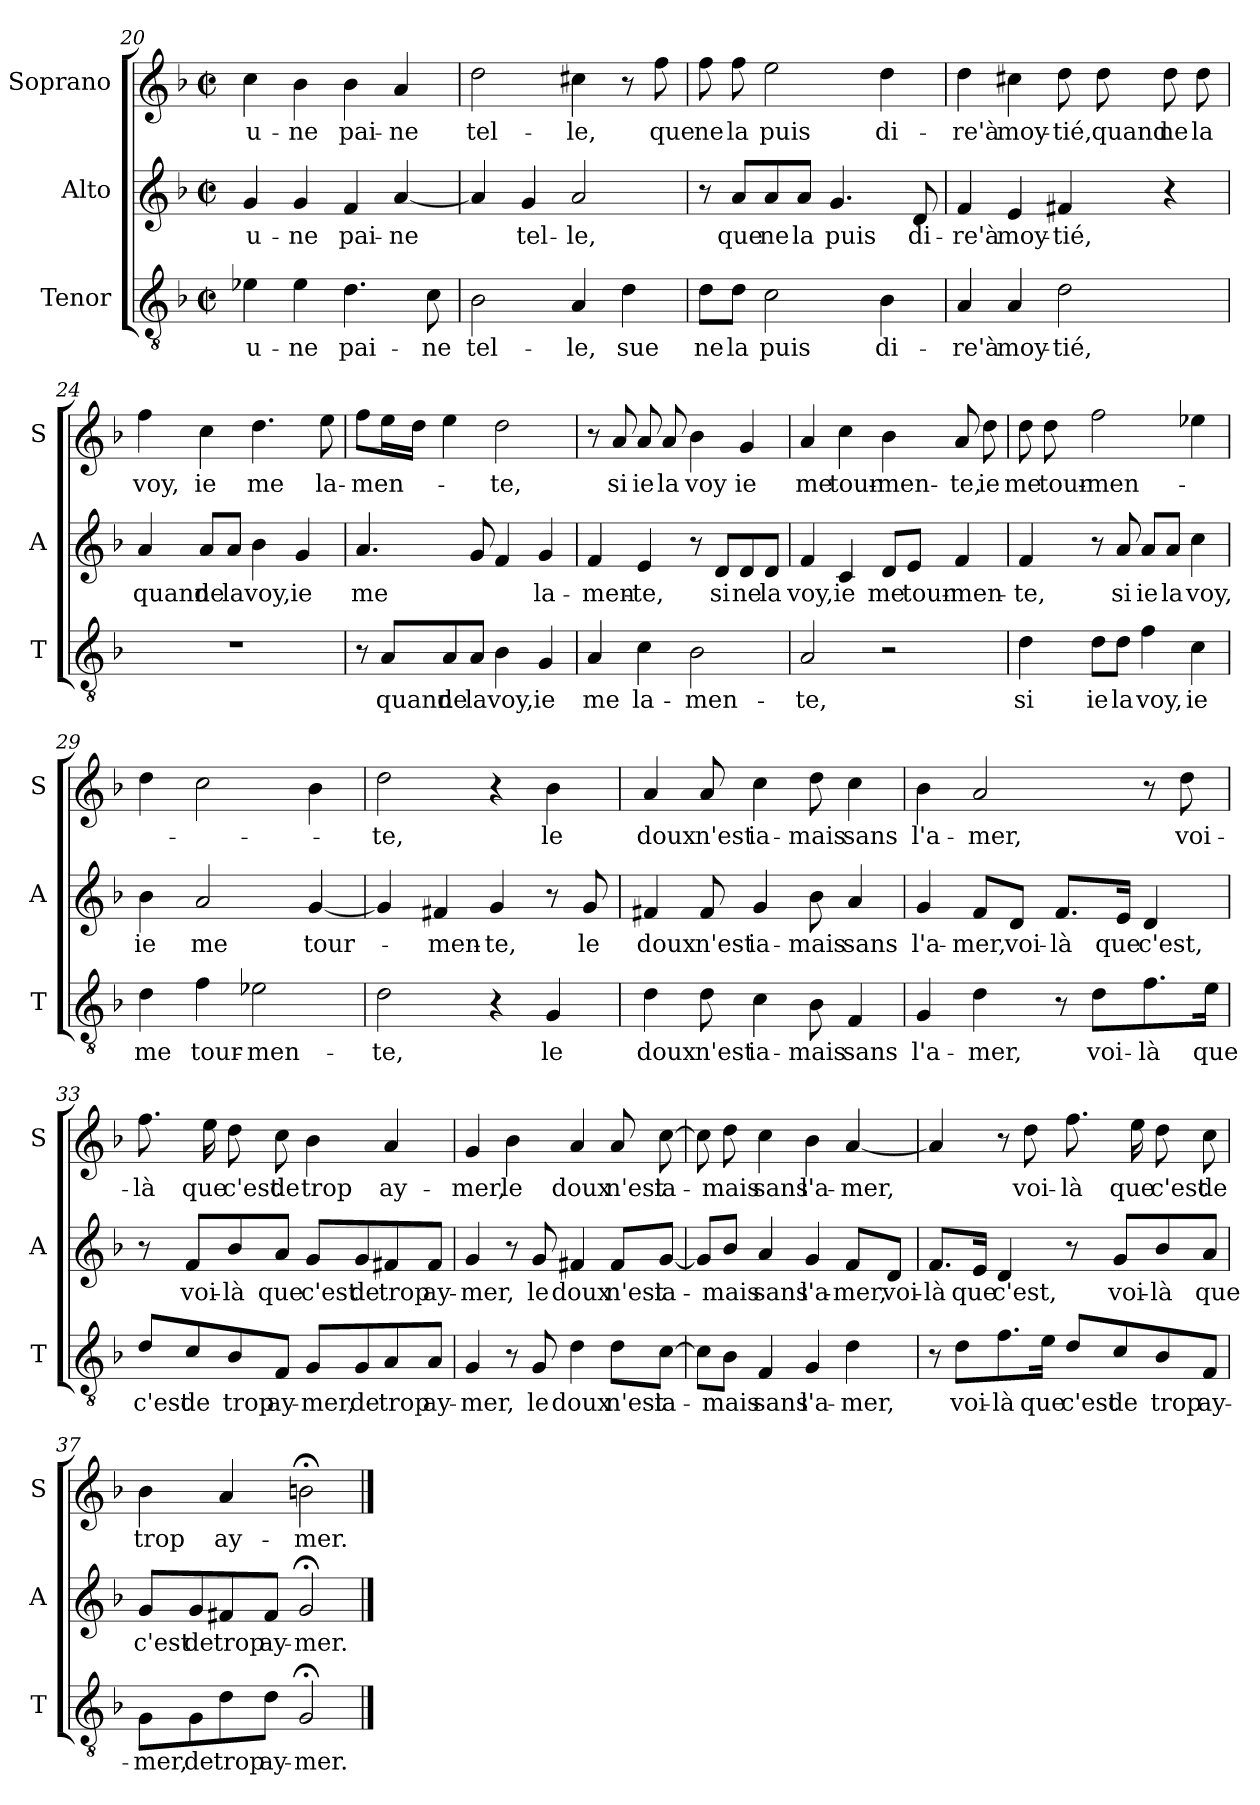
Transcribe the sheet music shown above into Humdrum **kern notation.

**kern	**text	**kern	**text	**kern	**text
*part3	*part3	*part2	*part2	*part1	*part1
*staff3	*staff3	*staff2	*staff2	*staff1	*staff1
*I"Tenor	*	*I"Alto	*	*I"Soprano	*
*I'T	*	*I'A	*	*I'S	*
!!LO:LB:g=z
*clefGv2	*	*clefG2	*	*clefG2	*
*k[b-]	*	*k[b-]	*	*k[b-]	*
*F:	*	*F:	*	*F:	*
*M2/2	*	*M2/2	*	*M2/2	*
*met(c|)	*	*met(c|)	*	*met(c|)	*
=20	=20	=20	=20	=20	=20
!	!LO:LY:b	!	!LO:LY:b	!	!LO:LY:b
4e-X\	u-	4g/	u-	4cc\	u-
!	!LO:LY:b	!	!LO:LY:b	!	!LO:LY:b
4e-\	-ne	4g/	-ne	4b-\	-ne
!	!LO:LY:b	!	!LO:LY:b	!	!LO:LY:b
4.d\	pai-	4f/	pai-	4b-\	pai-
!	!	!	!LO:LY:b	!	!LO:LY:b
.	.	[4a/	-ne	4a/	-ne
!	!LO:LY:b	!	!	!	!
8c\	-ne	.	.	.	.
=21	=21	=21	=21	=21	=21
!	!LO:LY:b	!	!	!	!LO:LY:b
2B-\	tel-	4a/]	.	2dd\	tel-
!	!	!	!LO:LY:b	!	!
.	.	4g/	tel-	.	.
!	!LO:LY:b	!	!LO:LY:b	!	!LO:LY:b
4A/	-le,	2a/	-le,	4cc#X\	-le,
!	!LO:LY:b	!	!	!	!
4d\	sue	.	.	8r	.
!	!	!	!	!	!LO:LY:b
.	.	.	.	8ff\	que
=22	=22	=22	=22	=22	=22
!	!LO:LY:b	!	!	!	!LO:LY:b
8d\L	ne	8r	.	8ff\	ne
!	!LO:LY:b	!	!LO:LY:b	!	!LO:LY:b
8d\J	la	8a/L	que	8ff\	la
!	!LO:LY:b	!	!LO:LY:b	!	!LO:LY:b
2c\	puis	8a/	ne	2ee\	puis
!	!	!	!LO:LY:b	!	!
.	.	8a/J	la	.	.
!	!	!	!LO:LY:b	!	!
.	.	4.g/	puis	.	.
!	!LO:LY:b	!	!	!	!LO:LY:b
4B-\	di-	.	.	4dd\	di-
!	!	!	!LO:LY:b	!	!
.	.	8d/	di-	.	.
=23	=23	=23	=23	=23	=23
!	!LO:LY:b	!	!LO:LY:b	!	!LO:LY:b
4A/	-re'à	4f/	-re'à	4dd\	-re'à
!	!LO:LY:b	!	!LO:LY:b	!	!LO:LY:b
4A/	moy-	4e/	moy-	4cc#X\	moy-
!	!LO:LY:b	!	!LO:LY:b	!	!LO:LY:b
2d\	-tié,	4f#X/	-tié,	8dd\	-tié,
!	!	!	!	!	!LO:LY:b
.	.	.	.	8dd\	quand
!	!	!	!	!	!LO:LY:b
.	.	4r	.	8dd\	ne
!	!	!	!	!	!LO:LY:b
.	.	.	.	8dd\	la
!!LO:LB:g=z
=24	=24	=24	=24	=24	=24
!	!	!	!LO:LY:b	!	!LO:LY:b
1r	.	4a/	quand	4ff\	voy,
!	!	!	!LO:LY:b	!	!LO:LY:b
.	.	8a/L	ne	4cc\	ie
!	!	!	!LO:LY:b	!	!
.	.	8a/J	la	.	.
!	!	!	!LO:LY:b	!	!LO:LY:b
.	.	4b-\	voy,	4.dd\	me
!	!	!	!LO:LY:b	!	!
.	.	4g/	ie	.	.
!	!	!	!	!	!LO:LY:b
.	.	.	.	8ee\	la-
=25	=25	=25	=25	=25	=25
!	!	!	!LO:LY:b	!	!LO:LY:b
8r	.	4.a/	me	8ff\L	-men-
!	!LO:LY:b	!	!	!	!
8A/L	quand	.	.	16ee\L	.
.	.	.	.	16dd\JJ	.
!	!LO:LY:b	!	!	!	!
8A/	ne	.	.	4ee\	.
!	!LO:LY:b	!	!	!	!
8A/J	la	8g/	.	.	.
!	!LO:LY:b	!	!	!	!LO:LY:b
4B-\	voy,	4f/	.	2dd\	-te,
!	!LO:LY:b	!	!LO:LY:b	!	!
4G/	ie	4g/	la-	.	.
=26	=26	=26	=26	=26	=26
!	!LO:LY:b	!	!LO:LY:b	!	!
4A/	me	4f/	-men-	8r	.
!	!	!	!	!	!LO:LY:b
.	.	.	.	8a/	si
!	!LO:LY:b	!	!LO:LY:b	!	!LO:LY:b
4c\	la-	4e/	-te,	8a/	ie
!	!	!	!	!	!LO:LY:b
.	.	.	.	8a/	la
!	!LO:LY:b	!	!	!	!LO:LY:b
2B-\	-men-	8r	.	4b-\	voy
!	!	!	!LO:LY:b	!	!
.	.	8d/L	si	.	.
!	!	!	!LO:LY:b	!	!LO:LY:b
.	.	8d/	ne	4g/	ie
!	!	!	!LO:LY:b	!	!
.	.	8d/J	la	.	.
=27	=27	=27	=27	=27	=27
!	!LO:LY:b	!	!LO:LY:b	!	!LO:LY:b
2A/	-te,	4f/	voy,	4a/	me
!	!	!	!LO:LY:b	!	!LO:LY:b
.	.	4c/	ie	4cc\	tour-
!	!	!	!LO:LY:b	!	!LO:LY:b
2r	.	8d/L	me	4b-\	-men-
!	!	!	!LO:LY:b	!	!
.	.	8e/J	tour-	.	.
!	!	!	!LO:LY:b	!	!LO:LY:b
.	.	4f/	-men-	8a/	-te,
!	!	!	!	!	!LO:LY:b
.	.	.	.	8dd\	ie
!!LO:LB:g=z
=28	=28	=28	=28	=28	=28
!	!LO:LY:b	!	!LO:LY:b	!	!LO:LY:b
4d\	si	4f/	-te,	8dd\	me
!	!	!	!	!	!LO:LY:b
.	.	.	.	8dd\	tour-
!	!LO:LY:b	!	!	!	!LO:LY:b
8d\L	ie	8r	.	2ff\	-men-
!	!LO:LY:b	!	!LO:LY:b	!	!
8d\J	la	8a/	si	.	.
!	!LO:LY:b	!	!LO:LY:b	!	!
4f\	voy,	8a/L	ie	.	.
!	!	!	!LO:LY:b	!	!
.	.	8a/J	la	.	.
!	!LO:LY:b	!	!LO:LY:b	!	!
4c\	ie	4cc\	voy,	4ee-X\	.
=29	=29	=29	=29	=29	=29
!	!LO:LY:b	!	!LO:LY:b	!	!
4d\	me	4b-\	ie	4dd\	.
!	!LO:LY:b	!	!LO:LY:b	!	!
4f\	tour-	2a/	me	2cc\	.
!	!LO:LY:b	!	!	!	!
2e-X\	-men-	.	.	.	.
!	!	!	!LO:LY:b	!	!
.	.	[4g/	tour-	4b-\	.
=30	=30	=30	=30	=30	=30
!	!LO:LY:b	!	!	!	!LO:LY:b
2d\	-te,	4g/]	.	2dd\	-te,
!	!	!	!LO:LY:b	!	!
.	.	4f#X/	-men-	.	.
!	!	!	!LO:LY:b	!	!
4r	.	4g/	-te,	4r	.
!	!LO:LY:b	!	!	!	!LO:LY:b
4G/	le	8r	.	4b-\	le
!	!	!	!LO:LY:b	!	!
.	.	8g/	le	.	.
=31	=31	=31	=31	=31	=31
!	!LO:LY:b	!	!LO:LY:b	!	!LO:LY:b
4d\	doux	4f#X/	doux	4a/	doux
!	!LO:LY:b	!	!LO:LY:b	!	!LO:LY:b
8d\	n'est	8f#/	n'est	8a/	n'est
!	!LO:LY:b	!	!LO:LY:b	!	!LO:LY:b
4c\	ia-	4g/	ia-	4cc\	ia-
!	!LO:LY:b	!	!LO:LY:b	!	!LO:LY:b
8B-\	-mais	8b-\	-mais	8dd\	-mais
!	!LO:LY:b	!	!LO:LY:b	!	!LO:LY:b
4F/	sans	4a/	sans	4cc\	sans
!!LO:PB:g=z
=32	=32	=32	=32	=32	=32
!	!LO:LY:b	!	!LO:LY:b	!	!LO:LY:b
4G/	l'a-	4g/	l'a-	4b-\	l'a-
!	!LO:LY:b	!	!LO:LY:b	!	!LO:LY:b
4d\	-mer,	8f/L	-mer,	2a/	-mer,
!	!	!	!LO:LY:b	!	!
.	.	8d/J	voi-	.	.
!	!	!	!LO:LY:b	!	!
8r	.	8.f/L	-là	.	.
!	!LO:LY:b	!	!	!	!
8d\L	voi-	.	.	.	.
!	!	!	!LO:LY:b	!	!
.	.	16e/Jk	que	.	.
!	!LO:LY:b	!	!LO:LY:b	!	!
8.f\	-là	4d/	c'est,	8r	.
!	!	!	!	!	!LO:LY:b
.	.	.	.	8dd\	voi-
!	!LO:LY:b	!	!	!	!
16e\Jk	que	.	.	.	.
=33	=33	=33	=33	=33	=33
!	!LO:LY:b	!	!	!	!LO:LY:b
8d/L	c'est	8r	.	8.ff\	-là
!	!LO:LY:b	!	!LO:LY:b	!	!
8c/	de	8f/L	voi-	.	.
!	!	!	!	!	!LO:LY:b
.	.	.	.	16ee\	que
!	!LO:LY:b	!	!LO:LY:b	!	!LO:LY:b
8B-/	trop	8b-/	-là	8dd\	c'est
!	!LO:LY:b	!	!LO:LY:b	!	!LO:LY:b
8F/J	ay-	8a/J	que	8cc\	de
!	!LO:LY:b	!	!LO:LY:b	!	!LO:LY:b
8G/L	-mer,	8g/L	c'est	4b-\	trop
!	!LO:LY:b	!	!LO:LY:b	!	!
8G/	de	8g/	de	.	.
!	!LO:LY:b	!	!LO:LY:b	!	!LO:LY:b
8A/	trop	8f#X/	trop	4a/	ay-
!	!LO:LY:b	!	!LO:LY:b	!	!
8A/J	ay-	8f#/J	ay-	.	.
=34	=34	=34	=34	=34	=34
!	!LO:LY:b	!	!LO:LY:b	!	!LO:LY:b
4G/	-mer,	4g/	-mer,	4g/	-mer,
!	!	!	!	!	!LO:LY:b
8r	.	8r	.	4b-\	le
!	!LO:LY:b	!	!LO:LY:b	!	!
8G/	le	8g/	le	.	.
!	!LO:LY:b	!	!LO:LY:b	!	!LO:LY:b
4d\	doux	4f#X/	doux	4a/	doux
!	!LO:LY:b	!	!LO:LY:b	!	!LO:LY:b
8d\L	n'est	8f#/L	n'est	8a/	n'est
!	!LO:LY:b	!	!LO:LY:b	!	!LO:LY:b
[8c\J	ia-	[8g/J	ia-	[8cc\	ia-
!!LO:LB:g=z
=35	=35	=35	=35	=35	=35
8c\L]	.	8g/L]	.	8cc\]	.
!	!LO:LY:b	!	!LO:LY:b	!	!LO:LY:b
8B-\J	-mais	8b-/J	-mais	8dd\	-mais
!	!LO:LY:b	!	!LO:LY:b	!	!LO:LY:b
4F/	sans	4a/	sans	4cc\	sans
!	!LO:LY:b	!	!LO:LY:b	!	!LO:LY:b
4G/	l'a-	4g/	l'a-	4b-\	l'a-
!	!LO:LY:b	!	!LO:LY:b	!	!LO:LY:b
4d\	-mer,	8f/L	-mer,	[4a/	-mer,
!	!	!	!LO:LY:b	!	!
.	.	8d/J	voi-	.	.
=36	=36	=36	=36	=36	=36
!	!	!	!LO:LY:b	!	!
8r	.	8.f/L	-là	4a/]	.
!	!LO:LY:b	!	!	!	!
8d\L	voi-	.	.	.	.
!	!	!	!LO:LY:b	!	!
.	.	16e/Jk	que	.	.
!	!LO:LY:b	!	!LO:LY:b	!	!
8.f\	-là	4d/	c'est,	8r	.
!	!	!	!	!	!LO:LY:b
.	.	.	.	8dd\	voi-
!	!LO:LY:b	!	!	!	!
16e\Jk	que	.	.	.	.
!	!LO:LY:b	!	!	!	!LO:LY:b
8d/L	c'est	8r	.	8.ff\	-là
!	!LO:LY:b	!	!LO:LY:b	!	!
8c/	de	8g/L	voi-	.	.
!	!	!	!	!	!LO:LY:b
.	.	.	.	16ee\	que
!	!LO:LY:b	!	!LO:LY:b	!	!LO:LY:b
8B-/	trop	8b-/	-là	8dd\	c'est
!	!LO:LY:b	!	!LO:LY:b	!	!LO:LY:b
8F/J	ay-	8a/J	que	8cc\	de
=37	=37	=37	=37	=37	=37
!	!LO:LY:b	!	!LO:LY:b	!	!LO:LY:b
8G\L	-mer,	8g/L	c'est	4b-\	trop
!	!LO:LY:b	!	!LO:LY:b	!	!
8G\	de	8g/	de	.	.
!	!LO:LY:b	!	!LO:LY:b	!	!LO:LY:b
8d\	trop	8f#X/	trop	4a/	ay-
!	!LO:LY:b	!	!LO:LY:b	!	!
8d\J	ay-	8f#/J	ay-	.	.
!	!LO:LY:b	!	!LO:LY:b	!	!LO:LY:b
2G;</	-mer.	2g;</	-mer.	2bn;<\	-mer.
==	==	==	==	==	==
*-	*-	*-	*-	*-	*-
